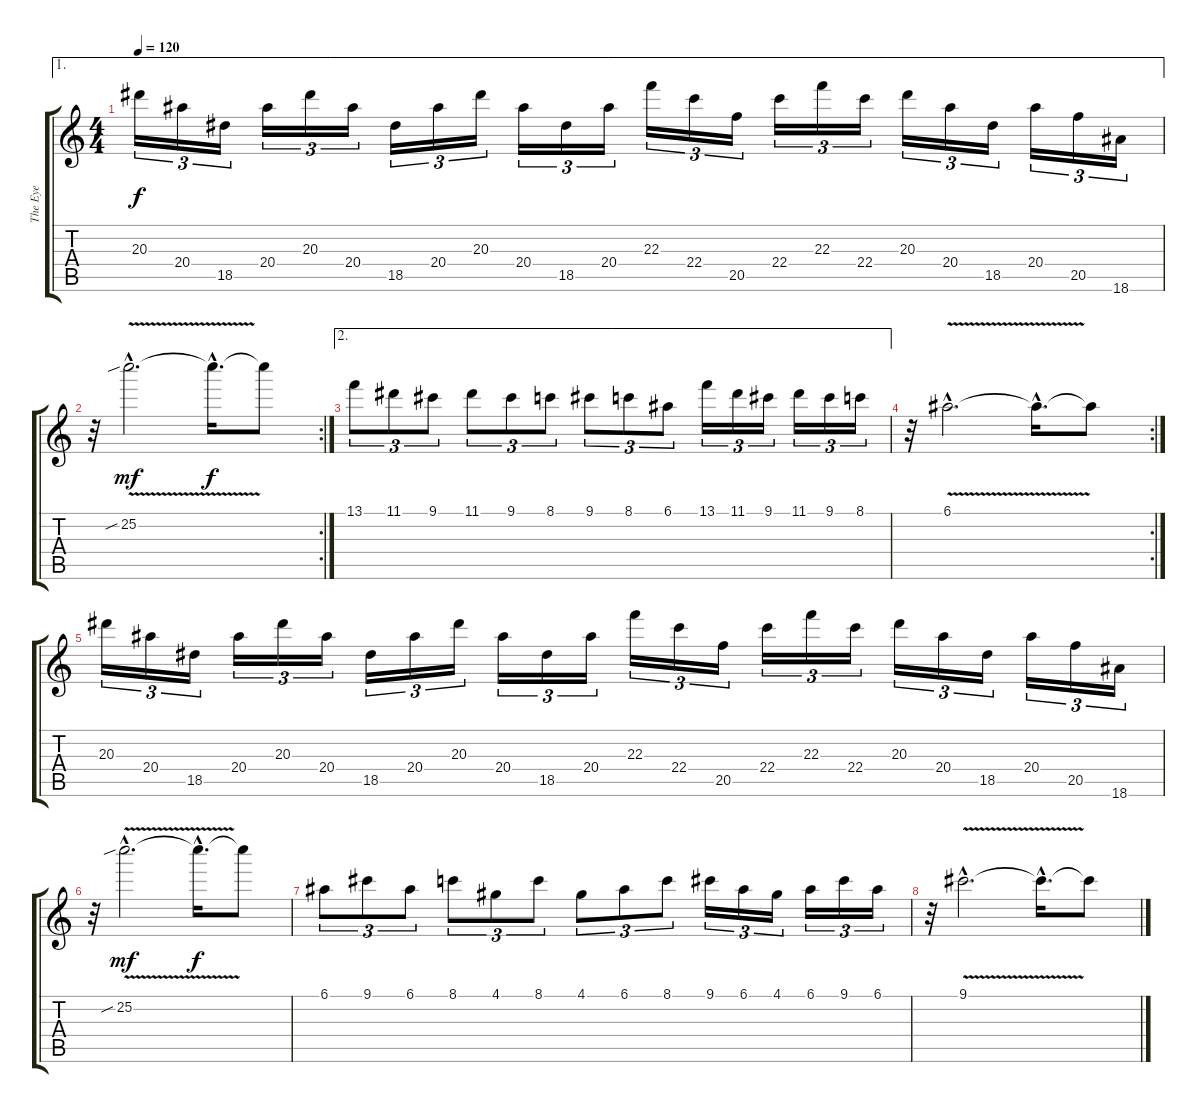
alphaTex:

\track ("The Eye" "The Eye") {instrument overdrivenguitar}
\staff {score tabs}
\tuning (E4 B3 G3 D3 A2 E2) {hide}
\ae 1
\ts (4 4)
\tempo 120
\clef g2
\ks c
20.3.16{tu (3 2) dy f} 20.4.16{tu (3 2)} 18.5.16{tu (3 2)} 20.4.16{tu (3 2)} 20.3.16{tu (3 2)} 20.4.16{tu (3 2)} 18.5.16{tu (3 2)} 20.4.16{tu (3 2)} 20.3.16{tu (3 2)} 20.4.16{tu (3 2)} 18.5.16{tu (3 2)} 20.4.16{tu (3 2)} 22.3.16{tu (3 2)} 22.4.16{tu (3 2)} 20.5.16{tu (3 2)} 22.4.16{tu (3 2)} 22.3.16{tu (3 2)} 22.4.16{tu (3 2)} 20.3.16{tu (3 2)} 20.4.16{tu (3 2)} 18.5.16{tu (3 2)} 20.4.16{tu (3 2)} 20.5.16{tu (3 2)} 18.6.16{tu (3 2)} |
\rc 2
r.32 25.2{v sib hac}.2{d dy mf} 25.2{hac t}.16{d dy f} 25.2{t}.8 |
\ae 2
13.1.8{tu (3 2)} 11.1.8{tu (3 2)} 9.1.8{tu (3 2)} 11.1.8{tu (3 2)} 9.1.8{tu (3 2)} 8.1.8{tu (3 2)} 9.1.8{tu (3 2)} 8.1.8{tu (3 2)} 6.1.8{tu (3 2)} 13.1.16{tu (3 2)} 11.1.16{tu (3 2)} 9.1.16{tu (3 2)} 11.1.16{tu (3 2)} 9.1.16{tu (3 2)} 8.1.16{tu (3 2)} |
\rc 2
r.32 6.1{v hac}.2{d} 6.1{hac t}.16{d} 6.1{t}.8 |
20.3.16{tu (3 2)} 20.4.16{tu (3 2)} 18.5.16{tu (3 2)} 20.4.16{tu (3 2)} 20.3.16{tu (3 2)} 20.4.16{tu (3 2)} 18.5.16{tu (3 2)} 20.4.16{tu (3 2)} 20.3.16{tu (3 2)} 20.4.16{tu (3 2)} 18.5.16{tu (3 2)} 20.4.16{tu (3 2)} 22.3.16{tu (3 2)} 22.4.16{tu (3 2)} 20.5.16{tu (3 2)} 22.4.16{tu (3 2)} 22.3.16{tu (3 2)} 22.4.16{tu (3 2)} 20.3.16{tu (3 2)} 20.4.16{tu (3 2)} 18.5.16{tu (3 2)} 20.4.16{tu (3 2)} 20.5.16{tu (3 2)} 18.6.16{tu (3 2)} |
r.32 25.2{v sib hac}.2{d dy mf} 25.2{hac t}.16{d dy f} 25.2{t}.8 |
6.1.8{tu (3 2)} 9.1.8{tu (3 2)} 6.1.8{tu (3 2)} 8.1.8{tu (3 2)} 4.1.8{tu (3 2)} 8.1.8{tu (3 2)} 4.1.8{tu (3 2)} 6.1.8{tu (3 2)} 8.1.8{tu (3 2)} 9.1.16{tu (3 2)} 6.1.16{tu (3 2)} 4.1.16{tu (3 2)} 6.1.16{tu (3 2)} 9.1.16{tu (3 2)} 6.1.16{tu (3 2)} |
r.32 9.1{v hac}.2{d} 9.1{hac t}.16{d} 9.1{t}.8
